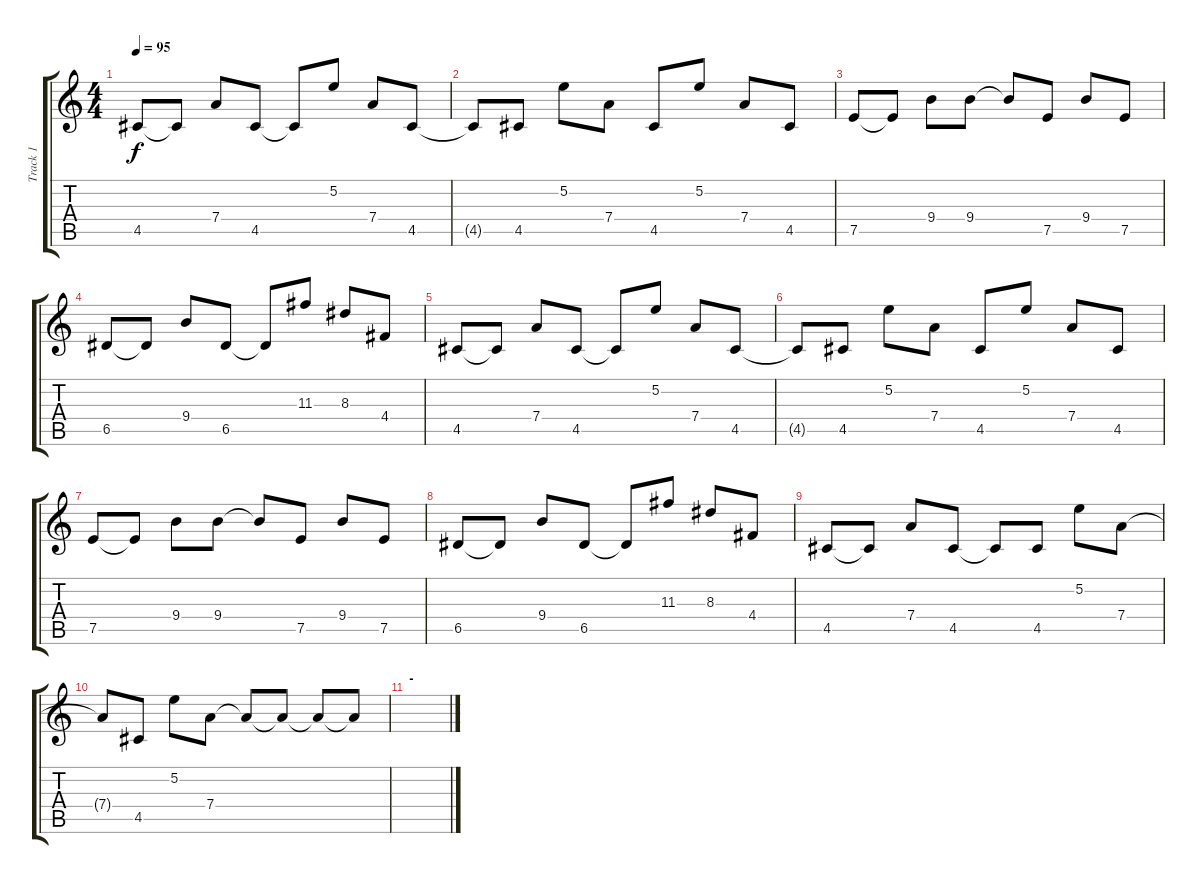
\track ("Track 1" "Track 1") {instrument slapbass2}
\staff {score tabs}
\tuning (E4 B3 G3 D3 A2 E2) {hide}
\ts (4 4)
\tempo 95
\clef g2
\ks c
4.5.8{dy f} 4.5{t}.8 7.4.8 4.5.8 4.5{t}.8 5.2.8 7.4.8 4.5.8 |
4.5{t}.8 4.5.8 5.2.8 7.4.8 4.5.8 5.2.8 7.4.8 4.5.8 |
7.5.8 7.5{t}.8 9.4.8 9.4.8 9.4{t}.8 7.5.8 9.4.8 7.5.8 |
6.5.8 6.5{t}.8 9.4.8 6.5.8 6.5{t}.8 11.3.8 8.3.8 4.4.8 |
4.5.8 4.5{t}.8 7.4.8 4.5.8 4.5{t}.8 5.2.8 7.4.8 4.5.8 |
4.5{t}.8 4.5.8 5.2.8 7.4.8 4.5.8 5.2.8 7.4.8 4.5.8 |
7.5.8 7.5{t}.8 9.4.8 9.4.8 9.4{t}.8 7.5.8 9.4.8 7.5.8 |
6.5.8 6.5{t}.8 9.4.8 6.5.8 6.5{t}.8 11.3.8 8.3.8 4.4.8 |
4.5.8 4.5{t}.8 7.4.8 4.5.8 4.5{t}.8 4.5.8 5.2.8 7.4.8 |
7.4{t}.8 4.5.8 5.2.8 7.4.8 7.4{t}.8 7.4{t}.8 7.4{t}.8 7.4{t}.8 |
\section ("" "-")
